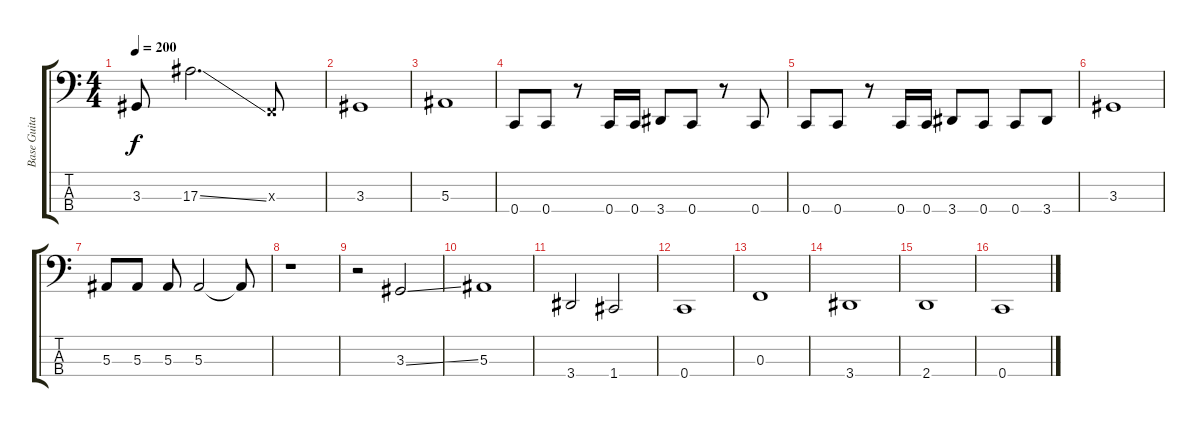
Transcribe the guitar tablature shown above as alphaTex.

\track ("Base Guitar" "Base Guita") {instrument electricbassfinger}
\staff {score tabs}
\tuning (Eb2 Bb1 F1 C1) {hide}
\ts (4 4)
\tempo 200
\clef f4
\ks c
3.3{t}.8{dy f} 17.3{ss}.2{d} 0.3{x}.8 |
3.3.1 |
5.3.1 |
0.4.8 0.4.8 r.8 0.4.16 0.4.16 3.4.8 0.4.8 r.8 0.4.8 |
0.4.8 0.4.8 r.8 0.4.16 0.4.16 3.4.8 0.4.8 0.4.8 3.4.8 |
3.3.1 |
5.3.8 5.3.8 5.3.8 5.3.2 5.3{t}.8 |
r.1 |
r.2 3.3{ss}.2 |
5.3.1 |
3.4.2 1.4.2 |
0.4.1 |
0.3.1 |
3.4.1 |
2.4.1 |
0.4.1
